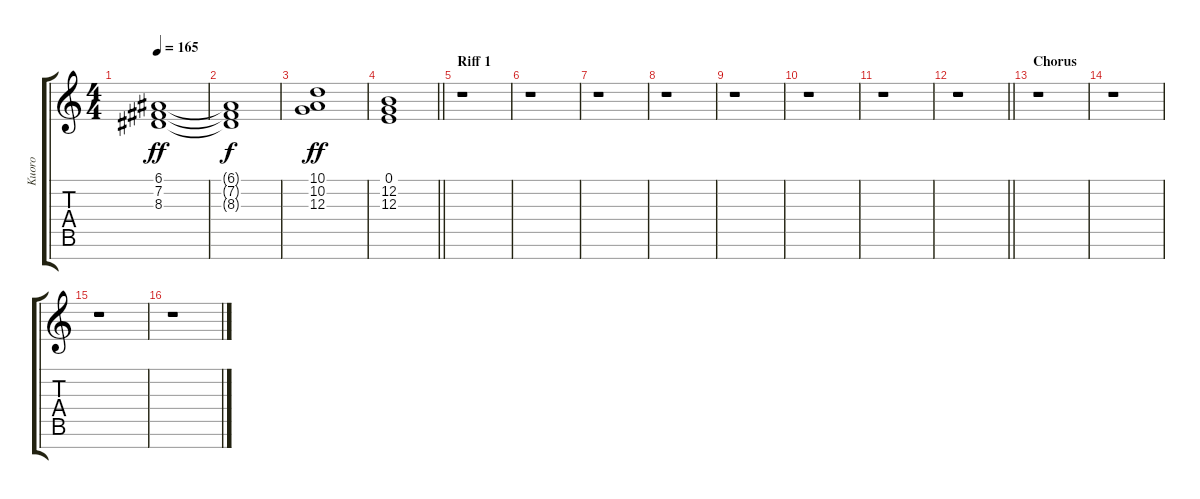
\track ("Kuoro" "Kuoro") {instrument pad2warm}
\staff {score tabs}
\tuning (E4 B3 G3 D3 A2 E2 B1) {hide}
\ts (4 4)
\tempo 165
\clef g2
\ks c
(6.1 7.2 8.3).1{dy ff} |
(6.1{t} 7.2{t} 8.3{t}).1{dy f} |
(10.1 10.2 12.3).1{dy ff} |
\barLineRight lightlight
(0.1 12.2 12.3).1 |
\section ("" "Riff 1")
r.1 |
r.1 |
r.1 |
r.1 |
r.1 |
r.1 |
r.1 |
\barLineRight lightlight
r.1 |
\section ("" "Chorus")
r.1 |
r.1 |
r.1 |
r.1
